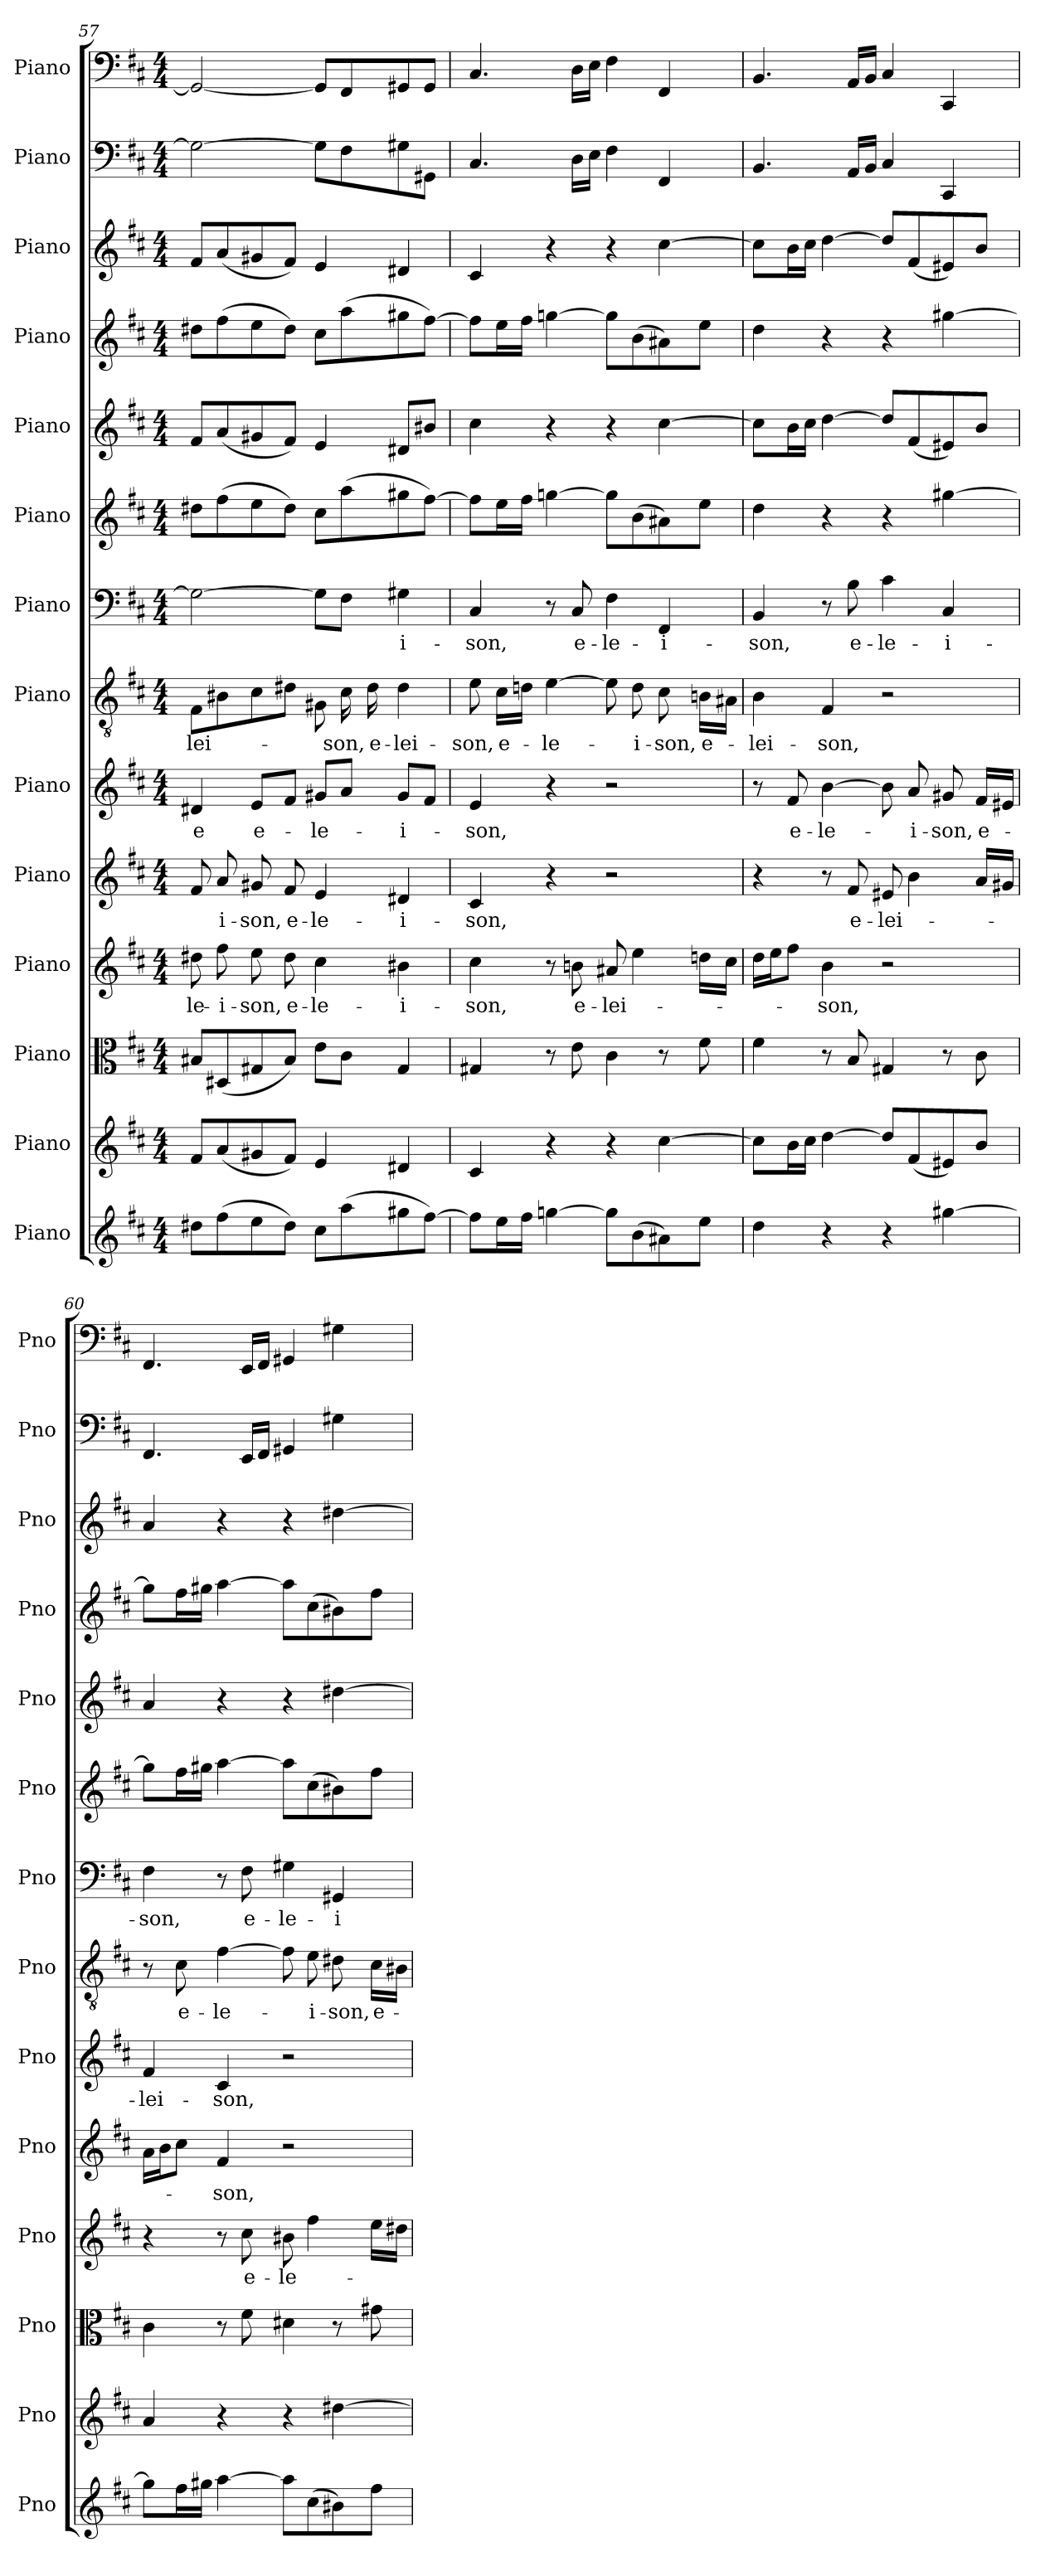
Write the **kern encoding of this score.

**kern	**kern	**kern	**kern	**text	**kern	**text	**kern	**text	**kern	**text	**kern	**text	**kern	**kern	**kern	**kern	**kern	**kern
*part14	*part13	*part12	*part11	*part11	*part10	*part10	*part9	*part9	*part8	*part8	*part7	*part7	*part6	*part5	*part4	*part3	*part2	*part1
*staff14	*staff13	*staff12	*staff11	*staff11	*staff10	*staff10	*staff9	*staff9	*staff8	*staff8	*staff7	*staff7	*staff6	*staff5	*staff4	*staff3	*staff2	*staff1
*I"Piano	*I"Piano	*I"Piano	*I"Piano	*	*I"Piano	*	*I"Piano	*	*I"Piano	*	*I"Piano	*	*I"Piano	*I"Piano	*I"Piano	*I"Piano	*I"Piano	*I"Piano
*I'Pno	*I'Pno	*I'Pno	*I'Pno	*	*I'Pno	*	*I'Pno	*	*I'Pno	*	*I'Pno	*	*I'Pno	*I'Pno	*I'Pno	*I'Pno	*I'Pno	*I'Pno
*clefG2	*clefG2	*clefC3	*clefG2	*	*clefG2	*	*clefG2	*	*clefGv2	*	*clefF4	*	*clefG2	*clefG2	*clefG2	*clefG2	*clefF4	*clefF4
*k[f#c#]	*k[f#c#]	*k[f#c#]	*k[f#c#]	*	*k[f#c#]	*	*k[f#c#]	*	*k[f#c#]	*	*k[f#c#]	*	*k[f#c#]	*k[f#c#]	*k[f#c#]	*k[f#c#]	*k[f#c#]	*k[f#c#]
*b:	*b:	*b:	*b:	*	*b:	*	*b:	*	*b:	*	*b:	*	*b:	*b:	*b:	*b:	*b:	*b:
*M4/4	*M4/4	*M4/4	*M4/4	*	*M4/4	*	*M4/4	*	*M4/4	*	*M4/4	*	*M4/4	*M4/4	*M4/4	*M4/4	*M4/4	*M4/4
=57	=57	=57	=57	=57	=57	=57	=57	=57	=57	=57	=57	=57	=57	=57	=57	=57	=57	=57
8dd#X\L	8f#/L	8B#X/L	8dd#X\	-le-	8f#/	.	4d#X/	-e	8F#\L	-lei-	2G#\_	.	8dd#X\L	8f#/L	8dd#X\L	8f#/L	2G#\_	2GG#/_
(>8ff#\	(<8a/	(<8D#X/	8ff#\	-i-	8a/	-i-	.	.	8B#X\	.	.	.	(>8ff#\	(<8a/	(>8ff#\	(<8a/	.	.
8ee\	8g#X/	8G#X/	8ee\	-son,	8g#X/	-son,	8e/L	e-	8c#\	.	.	.	8ee\	8g#X/	8ee\	8g#X/	.	.
8dd#\J)	8f#/J)	8B#/J)	8dd#\	e-	8f#/	e-	8f#/J	.	8d#X\J	.	.	.	8dd#\J)	8f#/J)	8dd#\J)	8f#/J)	.	.
8cc#\L	4e/	8e\L	4cc#\	-le-	4e/	-le-	8g#X/L	-le-	8G#X\	.	8G#\L]	.	8cc#\L	4e/	8cc#\L	4e/	8G#\L]	8GG#/L]
(>8aa\	.	8c#\J	.	.	.	.	8a/J	.	16c#\	-son,	8F#\J	.	(>8aa\	.	(>8aa\	.	8F#\	8FF#/
.	.	.	.	.	.	.	.	.	16d#\	e-	.	.	.	.	.	.	.	.
8gg#X\	4d#X/	4G#/	4b#X\	-i-	4d#X/	-i-	8g#/L	-i-	4d#\	-lei-	4G#X\	-i-	8gg#X\	8d#X/L	8gg#X\	4d#X/	8G#X\	8GG#X/
[8ff#\J)	.	.	.	.	.	.	8f#/J	.	.	.	.	.	[8ff#\J)	8b#X/J	[8ff#\J)	.	8GG#X\J	8GG#/J
=58	=58	=58	=58	=58	=58	=58	=58	=58	=58	=58	=58	=58	=58	=58	=58	=58	=58	=58
8ff#\L]	4c#/	4G#X/	4cc#\	-son,	4c#/	-son,	4e/	-son,	8e\	-son,	4C#/	-son,	8ff#\L]	4cc#\	8ff#\L]	4c#/	4.C#/	4.C#/
16ee\L	.	.	.	.	.	.	.	.	16c#\LL	e-	.	.	16ee\L	.	16ee\L	.	.	.
16ff#\JJ	.	.	.	.	.	.	.	.	16dn\JJ	.	.	.	16ff#\JJ	.	16ff#\JJ	.	.	.
[4ggn\	4r	8r	8r	.	4r	.	4r	.	[4e\	-le-	8r	.	[4ggn\	4r	[4ggn\	4r	.	.
.	.	8e\	8bn\	e-	.	.	.	.	.	.	8C#/	e-	.	.	.	.	16D\LL	16D\LL
.	.	.	.	.	.	.	.	.	.	.	.	.	.	.	.	.	16E\JJ	16E\JJ
8gg\L]	4r	4c#\	8a#X/	-lei-	2r	.	2r	.	8e\]	.	4F#\	-le-	8gg\L]	4r	8gg\L]	4r	4F#\	4F#\
(>8b\	.	.	4ee\	.	.	.	.	.	8d\	-i-	.	.	(>8b\	.	(>8b\	.	.	.
8a#X\)	[4cc#\	8r	.	.	.	.	.	.	8c#\	-son,	4FF#/	-i-	8a#X\)	[4cc#\	8a#X\)	[4cc#\	4FF#/	4FF#/
8ee\J	.	8f#\	16ddn\LL	.	.	.	.	.	16Bn\LL	e-	.	.	8ee\J	.	8ee\J	.	.	.
.	.	.	16cc#\JJ	.	.	.	.	.	16A#X\JJ	.	.	.	.	.	.	.	.	.
=59	=59	=59	=59	=59	=59	=59	=59	=59	=59	=59	=59	=59	=59	=59	=59	=59	=59	=59
4dd\	8cc#\L]	4f#\	16dd\LL	.	4r	.	8r	.	4B\	-lei-	4BB/	-son,	4dd\	8cc#\L]	4dd\	8cc#\L]	4.BB/	4.BB/
.	.	.	16ee\J	.	.	.	.	.	.	.	.	.	.	.	.	.	.	.
.	16b\L	.	8ff#\J	.	.	.	8f#/	e-	.	.	.	.	.	16b\L	.	16b\L	.	.
.	16cc#\JJ	.	.	.	.	.	.	.	.	.	.	.	.	16cc#\JJ	.	16cc#\JJ	.	.
4r	[4dd\	8r	4b\	-son,	8r	.	[4b\	-le-	4F#/	-son,	8r	.	4r	[4dd\	4r	[4dd\	.	.
.	.	8B/	.	.	8f#/	e-	.	.	.	.	8B\	e-	.	.	.	.	16AA/LL	16AA/LL
.	.	.	.	.	.	.	.	.	.	.	.	.	.	.	.	.	16BB/JJ	16BB/JJ
4r	8dd/L]	4G#X/	2r	.	8e#X/	-lei-	8b\]	.	2r	.	4c#\	-le-	4r	8dd/L]	4r	8dd/L]	4C#/	4C#/
.	(<8f#/	.	.	.	4b\	.	8a/	-i-	.	.	.	.	.	(<8f#/	.	(<8f#/	.	.
[4gg#X\	8e#X/)	8r	.	.	.	.	8g#X/	-son,	.	.	4C#/	-i-	[4gg#X\	8e#X/)	[4gg#X\	8e#X/)	4CC#/	4CC#/
.	8b/J	8c#\	.	.	16a/LL	.	16f#/LL	e-	.	.	.	.	.	8b/J	.	8b/J	.	.
.	.	.	.	.	16g#X/JJ	.	16e#X/JJ	.	.	.	.	.	.	.	.	.	.	.
=60	=60	=60	=60	=60	=60	=60	=60	=60	=60	=60	=60	=60	=60	=60	=60	=60	=60	=60
8gg#\L]	4a/	4c#\	4r	.	16a\LL	.	4f#/	-lei-	8r	.	4F#\	-son,	8gg#\L]	4a/	8gg#\L]	4a/	4.FF#/	4.FF#/
.	.	.	.	.	16b\J	.	.	.	.	.	.	.	.	.	.	.	.	.
16ff#\L	.	.	.	.	8cc#\J	.	.	.	8c#\	e-	.	.	16ff#\L	.	16ff#\L	.	.	.
16gg#X\JJ	.	.	.	.	.	.	.	.	.	.	.	.	16gg#X\JJ	.	16gg#X\JJ	.	.	.
[4aa\	4r	8r	8r	.	4f#/	-son,	4c#/	-son,	[4f#\	-le-	8r	.	[4aa\	4r	[4aa\	4r	.	.
.	.	8f#\	8cc#\	e-	.	.	.	.	.	.	8F#\	e-	.	.	.	.	16EE/LL	16EE/LL
.	.	.	.	.	.	.	.	.	.	.	.	.	.	.	.	.	16FF#/JJ	16FF#/JJ
8aa\L]	4r	4d#X\	8b#X\	-le-	2r	.	2r	.	8f#\]	.	4G#X\	-le-	8aa\L]	4r	8aa\L]	4r	4GG#X/	4GG#X/
(>8cc#\	.	.	4ff#\	.	.	.	.	.	8e\	-i-	.	.	(>8cc#\	.	(>8cc#\	.	.	.
8b#X\)	[4dd#X\	8r	.	.	.	.	.	.	8d#X\	-son,	4GG#X/	-i-	8b#X\)	[4dd#X\	8b#X\)	[4dd#X\	4G#X\	4G#X\
8ff#\J	.	8g#X\	16ee\LL	.	.	.	.	.	16c#\LL	e-	.	.	8ff#\J	.	8ff#\J	.	.	.
.	.	.	16dd#X\JJ	.	.	.	.	.	16B#X\JJ	.	.	.	.	.	.	.	.	.
=	=	=	=	=	=	=	=	=	=	=	=	=	=	=	=	=	=	=
*-	*-	*-	*-	*-	*-	*-	*-	*-	*-	*-	*-	*-	*-	*-	*-	*-	*-	*-
